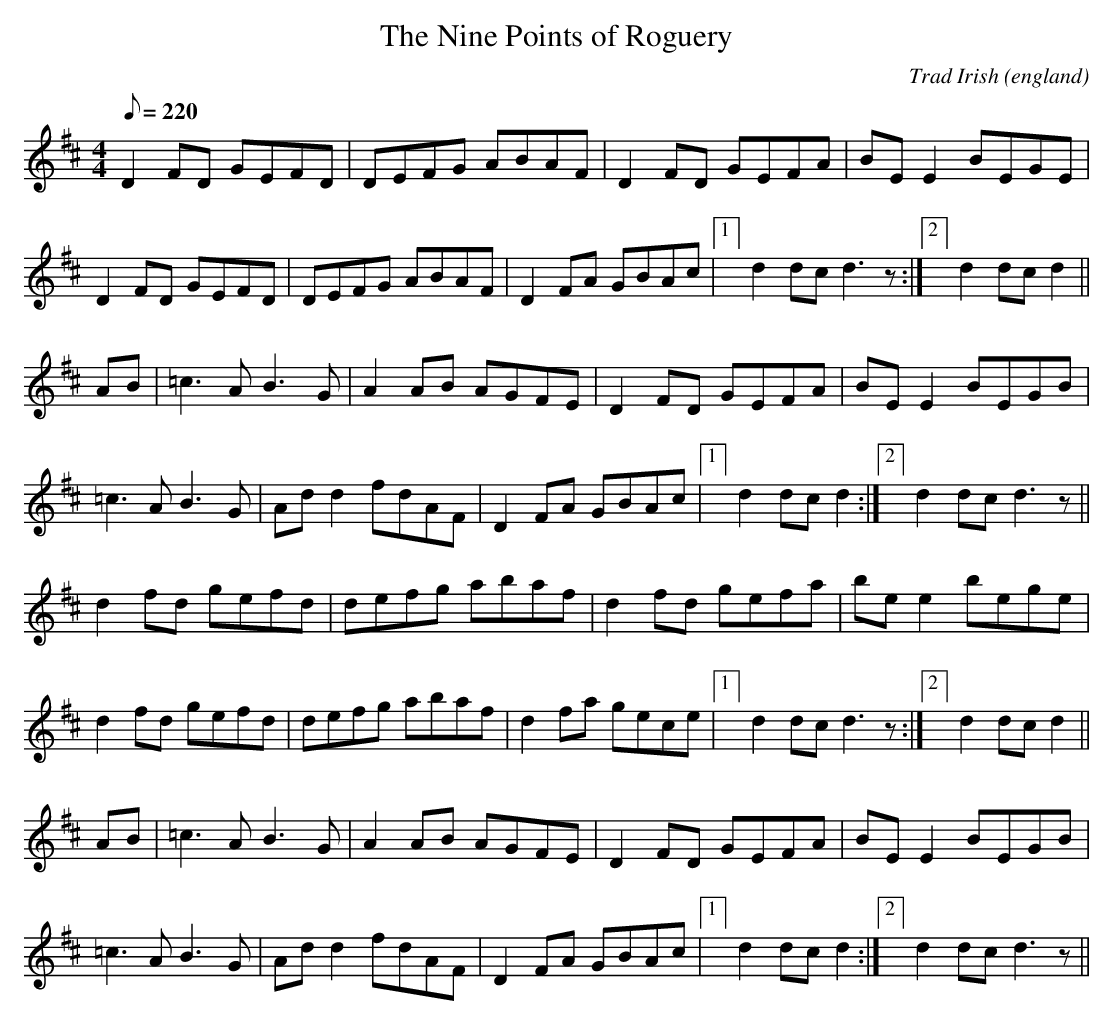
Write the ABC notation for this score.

X:1
T:The Nine Points of Roguery
O:england
M:4/4
L:1/8
Q:220
C:Trad Irish
K:D
D2 FD GEFD|DEFG ABAF|D2 FD GEFA|BE E2 BEGE|
D2 FD GEFD|DEFG ABAF|D2 FA GBAc|1]d2 dc d3 z:|2]d2 dc d2||
AB|=c3 A B3 G|A2 AB AGFE|D2 FD GEFA|BE E2 BEGB|
=c3 A B3 G|Ad d2 fdAF|D2 FA GBAc|1]d2 dc d2:|2]d2 dc d3 z||
d2 fd gefd|defg abaf|d2 fd gefa|be e2 bege|
d2 fd gefd|defg abaf|d2 fa gece|1]d2 dc d3 z:|2]d2 dc d2||
AB|=c3 A B3 G|A2 AB AGFE|D2 FD GEFA|BE E2 BEGB|
=c3 A B3 G|Ad d2 fdAF|D2 FA GBAc|1]d2 dc d2:|2]d2 dc d3 z||
